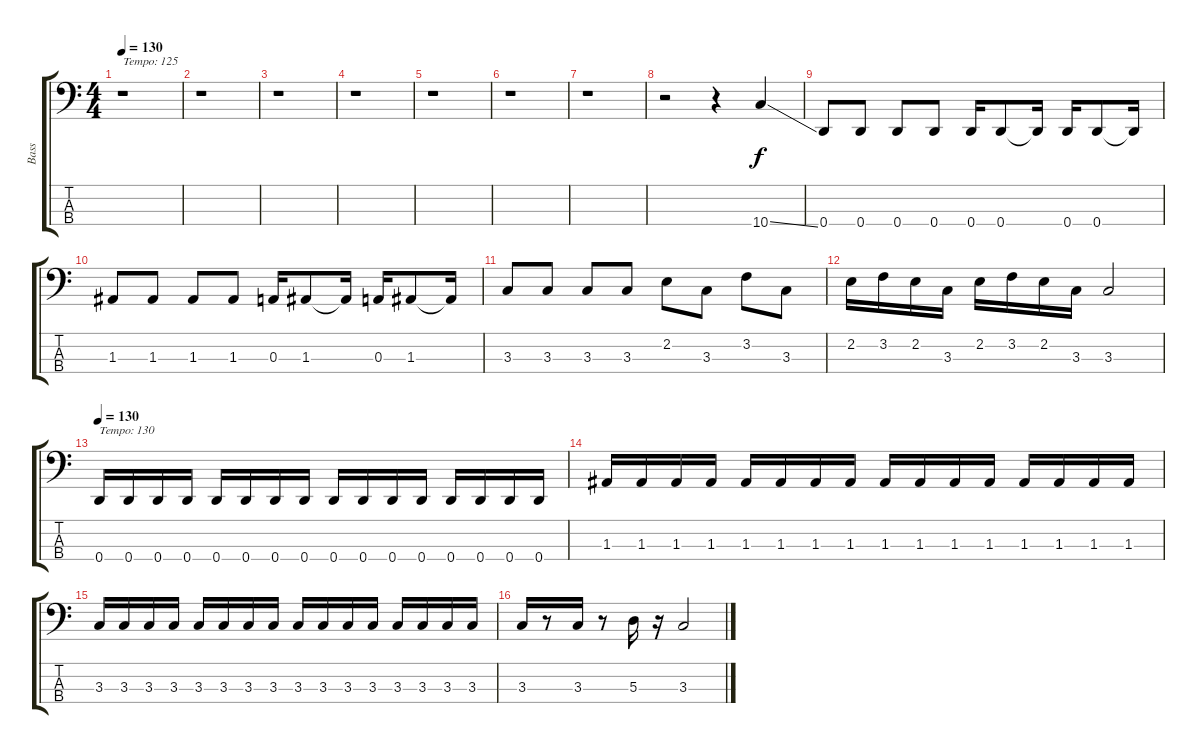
\track ("Bass" "Bass") {instrument electricbasspick}
\staff {score tabs}
\tuning (G2 D2 A1 D1) {hide}
\ts (4 4)
\tempo 130
\tempo 125
\tempo 130
\clef f4
\ks c
r.1{txt "Tempo: 125" dy f instrument electricbasspick} |
r.1 |
r.1 |
r.1 |
r.1 |
r.1 |
r.1 |
r.2 r.4 10.4{ss}.4 |
0.4.8 0.4.8 0.4.8 0.4.8 0.4.16 0.4.8 0.4{t}.16 0.4.16 0.4.8 0.4{t}.16 |
1.3.8 1.3.8 1.3.8 1.3.8 0.3.16 1.3.8 1.3{t}.16 0.3.16 1.3.8 1.3{t}.16 |
3.3.8 3.3.8 3.3.8 3.3.8 2.2.8 3.3.8 3.2.8 3.3.8 |
2.2.16 3.2.16 2.2.16 3.3.16 2.2.16 3.2.16 2.2.16 3.3.16 3.3.2 |
\tempo 130
0.4.16{txt "Tempo: 130"} 0.4.16 0.4.16 0.4.16 0.4.16 0.4.16 0.4.16 0.4.16 0.4.16 0.4.16 0.4.16 0.4.16 0.4.16 0.4.16 0.4.16 0.4.16 |
1.3.16 1.3.16 1.3.16 1.3.16 1.3.16 1.3.16 1.3.16 1.3.16 1.3.16 1.3.16 1.3.16 1.3.16 1.3.16 1.3.16 1.3.16 1.3.16 |
3.3.16 3.3.16 3.3.16 3.3.16 3.3.16 3.3.16 3.3.16 3.3.16 3.3.16 3.3.16 3.3.16 3.3.16 3.3.16 3.3.16 3.3.16 3.3.16 |
3.3.16 r.8 3.3.16 r.8 5.3.16 r.16 3.3.2
